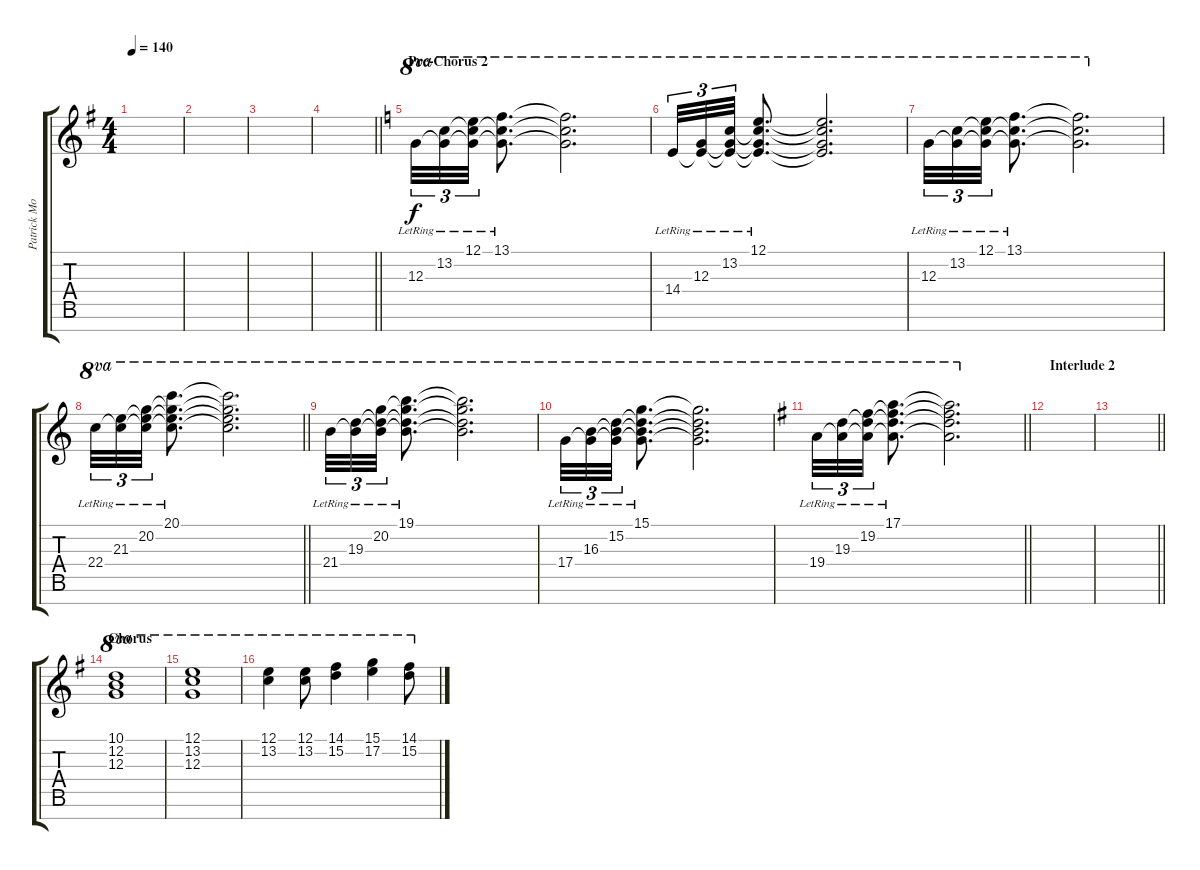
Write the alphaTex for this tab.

\track ("Patrick Moraz 3" "Patrick Mo") {instrument acousticguitarnylon}
\staff {score tabs}
\tuning (E4 B3 G3 D3 A2 E2 B1) {hide}
\ts (4 4)
\tempo 140
\clef g2
\ks g
|
|
|
\barLineRight lightlight
|
\section ("" "Pre-Chorus 2")
\ks c
12.3{lr}.32{tu (3 2) ot 8va instrument fx3crystal} (13.2{lr} 12.3{t}).32{tu (3 2) ot 8va} (12.1{lr} 13.2{t} 12.3{t}).32{tu (3 2) ot 8va} (13.1{lr} 13.2{t} 12.3{t}).8{d ot 8va} (13.1{t} 13.2{t} 12.3{t}).2{d ot 8va} |
14.4{lr}.32{tu (3 2) ot 8va} (12.3{lr} 14.4{t}).32{tu (3 2) ot 8va} (13.2{lr} 12.3{t} 14.4{t}).32{tu (3 2) ot 8va} (12.1{lr} 13.2{t} 12.3{t} 14.4{t}).8{d ot 8va} (12.1{t} 13.2{t} 12.3{t} 14.4{t}).2{d ot 8va} |
12.3{lr}.32{tu (3 2) ot 8va} (13.2{lr} 12.3{t}).32{tu (3 2) ot 8va} (12.1{lr} 13.2{t} 12.3{t}).32{tu (3 2) ot 8va} (13.1{lr} 13.2{t} 12.3{t}).8{d ot 8va} (13.1{t} 13.2{t} 12.3{t}).2{d ot 8va} |
\barLineRight lightlight
22.4{lr}.32{tu (3 2) ot 8va} (21.3{lr} 22.4{t}).32{tu (3 2) ot 8va} (20.2{lr} 21.3{t} 22.4{t}).32{tu (3 2) ot 8va} (20.1{lr} 20.2{t} 21.3{t} 22.4{t}).8{d ot 8va} (20.1{t} 20.2{t} 21.3{t} 22.4{t}).2{d ot 8va} |
\section ("" "")
21.4{lr}.32{tu (3 2) ot 8va} (19.3{lr} 21.4{t}).32{tu (3 2) ot 8va} (20.2{lr} 19.3{t} 21.4{t}).32{tu (3 2) ot 8va} (19.1{lr} 20.2{t} 19.3{t} 21.4{t}).8{d ot 8va} (19.1{t} 20.2{t} 19.3{t} 21.4{t}).2{d ot 8va} |
17.4{lr}.32{tu (3 2) ot 8va} (16.3{lr} 17.4{t}).32{tu (3 2) ot 8va} (15.2{lr} 16.3{t} 17.4{t}).32{tu (3 2) ot 8va} (15.1{lr} 15.2{t} 16.3{t} 17.4{t}).8{d ot 8va} (15.1{t} 15.2{t} 16.3{t} 17.4{t}).2{d ot 8va} |
\barLineRight lightlight
\ks g
19.4{lr}.32{tu (3 2) ot 8va} (19.3{lr} 19.4{t}).32{tu (3 2) ot 8va} (19.2{lr} 19.3{t} 19.4{t}).32{tu (3 2) ot 8va} (17.1{lr} 19.2{t} 19.3{t} 19.4{t}).8{d ot 8va} (17.1{t} 19.2{t} 19.3{t} 19.4{t}).2{d ot 8va} |
\section ("" "Interlude 2")
|
\barLineRight lightlight
|
\section ("" "Chorus")
(10.1 12.2 12.3).1{ot 8va instrument synthbrass1} |
(12.1 13.2 12.3).1{ot 8va} |
(12.1 13.2).4{ot 8va} (12.1 13.2).8{ot 8va} (14.1 15.2).4{ot 8va} (15.1 17.2).4{ot 8va} (14.1 15.2).8{ot 8va}
